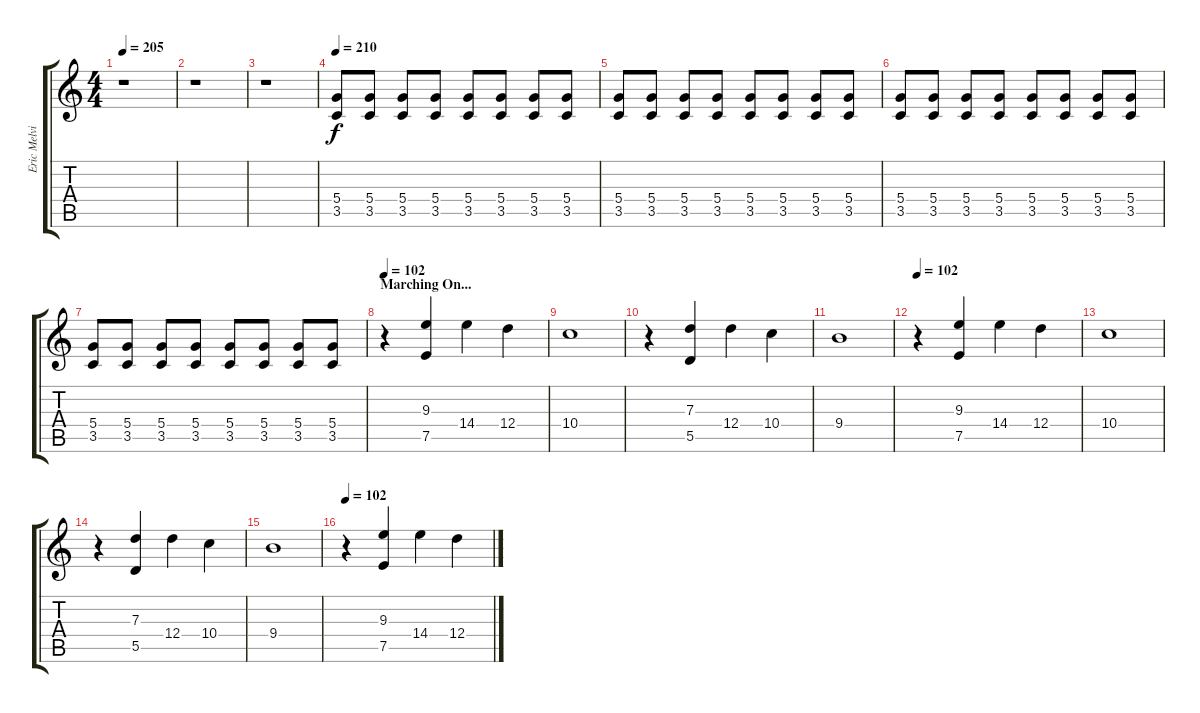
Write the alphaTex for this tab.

\track ("Eric Melvin" "Eric Melvi") {instrument distortionguitar}
\staff {score tabs}
\tuning (E4 B3 G3 D3 A2 E2) {hide}
\ts (4 4)
\tempo 205
\clef g2
\ks c
r.1{dy f} |
r.1 |
r.1 |
\tempo 210
(5.4 3.5).8{volume 11 instrument electricguitarmuted} (5.4 3.5).8 (5.4 3.5).8 (5.4 3.5).8 (5.4 3.5).8 (5.4 3.5).8 (5.4 3.5).8 (5.4 3.5).8 |
(5.4 3.5).8{volume 11 instrument electricguitarmuted} (5.4 3.5).8 (5.4 3.5).8 (5.4 3.5).8 (5.4 3.5).8 (5.4 3.5).8 (5.4 3.5).8 (5.4 3.5).8 |
(5.4 3.5).8{volume 11 instrument electricguitarmuted} (5.4 3.5).8 (5.4 3.5).8 (5.4 3.5).8 (5.4 3.5).8 (5.4 3.5).8 (5.4 3.5).8 (5.4 3.5).8 |
(5.4 3.5).8{volume 11 instrument electricguitarmuted} (5.4 3.5).8 (5.4 3.5).8 (5.4 3.5).8 (5.4 3.5).8 (5.4 3.5).8 (5.4 3.5).8 (5.4 3.5).8 |
\section ("" "Marching On...")
\tempo 102
r.4{volume 9 instrument overdrivenguitar} (9.3 7.5).4 14.4.4 12.4.4 |
10.4.1 |
r.4 (7.3 5.5).4 12.4.4 10.4.4 |
9.4.1 |
\tempo 102
r.4{volume 7 instrument overdrivenguitar} (9.3 7.5).4 14.4.4 12.4.4 |
10.4.1 |
r.4 (7.3 5.5).4 12.4.4 10.4.4 |
9.4.1 |
\tempo 102
r.4{volume 7 instrument overdrivenguitar} (9.3 7.5).4 14.4.4 12.4.4
